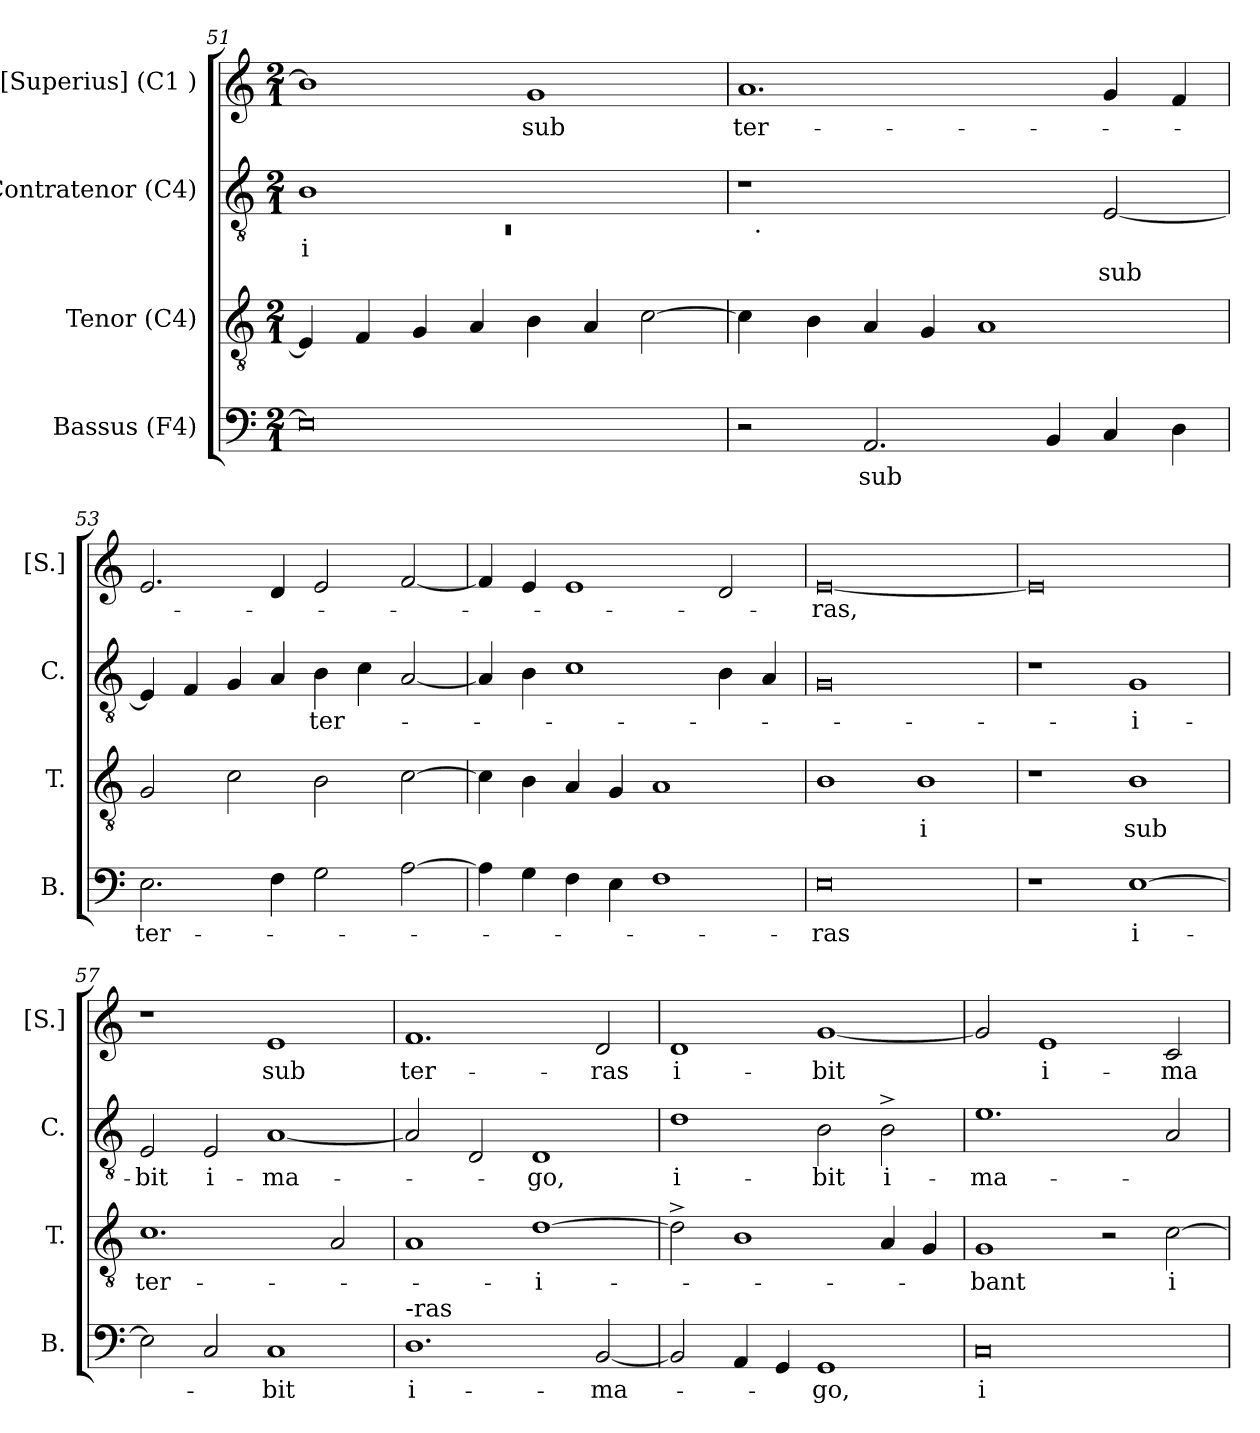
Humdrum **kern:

**kern	**text	**kern	**text	**kern	**text	**text	**kern	**text
*part4	*part4	*part3	*part3	*part2	*part2	*part2	*part1	*part1
*staff4	*staff4	*staff3	*staff3	*staff2	*staff2	*staff2	*staff1	*staff1
*I"Bassus (F4)	*	*I"Tenor (C4)	*	*I"Contratenor (C4)	*	*	*I"[Superius] (C1 )	*
*I'B.	*	*I'T.	*	*I'C.	*	*	*I'[S.]	*
*clefF4	*	*clefGv2	*	*clefGv2	*	*	*clefG2	*
*k[]	*	*k[]	*	*k[]	*	*	*k[]	*
*C:	*	*C:	*	*C:	*	*	*C:	*
*M2/1	*	*M2/1	*	*M2/1	*	*	*M2/1	*
=51	=51	=51	=51	=51	=51	=51	=51	=51
*	*	*	*	*^	*	*	*	*
!	!	!	!	!	!LO:N:vis=1	!LO:LY:b:rj	!	!	!
0E]	.	4E/]	.	1B	0rC	-i	.	1b]	.
.	.	4F/	.	.	.	.	.	.	.
.	.	4G/	.	.	.	.	.	.	.
.	.	4A/	.	.	.	.	.	.	.
!	!	!	!	!	!	!	!	!	!LO:LY:b
.	.	4B\	.	1ryy	.	.	.	1g	sub
.	.	4A/	.	.	.	.	.	.	.
.	.	[>2c\	.	.	.	.	.	.	.
=52	=52	=52	=52	=52	=52	=52	=52	=52	=52
!	!	!	!	!	!	!	!	!	!LO:LY:b
2r	.	4c\]	.	1r	32ryy	.	.	1.a	ter-
!	!	!	!	!	!LO:TX:b:t=.	!	!	!	!
.	.	.	.	.	1ryy	.	.	.	.
.	.	4B\	.	.	.	.	.	.	.
!	!LO:LY:b	!	!	!	!	!	!	!	!
2.AA/	sub	4A/	.	.	.	.	.	.	.
.	.	4G/	.	.	.	.	.	.	.
.	.	1A	.	2ryy	.	.	.	.	.
.	.	.	.	.	2ryy	.	.	.	.
4BB/	.	.	.	.	.	.	.	.	.
!	!	!	!	!	!	!	!LO:LY:b	!	!
4C/	.	.	.	[>2E/	.	.	sub	4g/	.
.	.	.	.	.	4...ryy	.	.	.	.
4D\	.	.	.	.	.	.	.	4f/	.
!!LO:PB:g=z
=53	=53	=53	=53	=53	=53	=53	=53	=53	=53
!	!LO:LY:b	!	!	!	!	!	!	!	!
*	*	*	*	*v	*v	*	*	*	*
2.E\	ter-	2G/	.	4E/]	.	.	2.e/	.
.	.	.	.	4F/	.	.	.	.
.	.	2c\	.	4G/	.	.	.	.
4F\	.	.	.	4A/	.	.	4d/	.
!	!	!	!	!	!LO:LY:b	!	!	!
2G\	.	2B\	.	4B\	ter-	.	2e/	.
.	.	.	.	4c\	.	.	.	.
[>2A\	.	[>2c\	.	[<2A/	.	.	[<2f/	.
=54	=54	=54	=54	=54	=54	=54	=54	=54
4A\]	.	4c\]	.	4A/]	.	.	4f/]	.
4G\	.	4B\	.	4B\	.	.	4e/	.
4F\	.	4A/	.	1c	.	.	1e	.
4E\	.	4G/	.	.	.	.	.	.
1F	.	1A	.	.	.	.	.	.
.	.	.	.	4B\	.	.	2d/	.
.	.	.	.	4A/	.	.	.	.
=55	=55	=55	=55	=55	=55	=55	=55	=55
!	!LO:LY:b	!	!	!	!	!	!	!LO:LY:b
0E	-ras	1B	.	0G	.	.	[<0e	-ras,
!	!	!	!LO:LY:b:rj	!	!	!	!	!
.	.	1B	-i	.	.	.	.	.
=56	=56	=56	=56	=56	=56	=56	=56	=56
1r	.	1r	.	1r	.	.	0e]	.
!	!LO:LY:b:rj	!	!LO:LY:b	!	!LO:LY:b:rj	!	!	!
[>1E	i-	1B	sub	1G	i-	.	.	.
=57	=57	=57	=57	=57	=57	=57	=57	=57
!	!	!	!LO:LY:b	!	!LO:LY:b	!	!	!
2E\]	.	1.c	ter-	2E/	-bit	.	1r	.
!	!	!	!	!	!LO:LY:b	!	!	!
2C/	.	.	.	2E/	i-	.	.	.
!	!LO:LY:b	!	!	!	!LO:LY:b	!	!	!LO:LY:b
1C	-bit	.	.	[<1A	-ma-	.	1e	sub
.	.	2A/	.	.	.	.	.	.
!!LO:LB:g=z
=58	=58	=58	=58	=58	=58	=58	=58	=58
!LO:TX:a:t=-ras	!	!	!	!	!	!	!	!
!	!LO:LY:b:rj	!	!	!	!	!	!	!LO:LY:b
1.D	i-	1A	.	2A/]	.	.	1.f	ter-
.	.	.	.	2D/	.	.	.	.
!	!	!	!LO:LY:b:rj	!	!LO:LY:b	!	!	!
.	.	[>1d	-i-	1D	-go,	.	.	.
!	!LO:LY:b	!	!	!	!	!	!	!LO:LY:b
[<2BB/	-ma-	.	.	.	.	.	2d/	-ras
=59	=59	=59	=59	=59	=59	=59	=59	=59
!	!	!	!	!	!LO:LY:b:rj	!	!	!LO:LY:b:rj
2BB/]	.	2d^>\]	.	1d	i-	.	1d	i-
4AA/	.	1B	.	.	.	.	.	.
4GG/	.	.	.	.	.	.	.	.
!	!LO:LY:b	!	!	!	!LO:LY:b	!	!	!LO:LY:b
1GG	-go,	.	.	2B\	-bit	.	[<1g	-bit
!	!	!	!	!	!LO:LY:b	!	!	!
.	.	4A/	.	2B^>\	i-	.	.	.
.	.	4G/	.	.	.	.	.	.
=60	=60	=60	=60	=60	=60	=60	=60	=60
!	!LO:LY:b:rj	!	!LO:LY:b	!	!LO:LY:b	!	!	!
0C	i-	1G	-bant	1.e	-ma-	.	2g/]	.
!	!	!	!	!	!	!	!	!LO:LY:b:rj
.	.	.	.	.	.	.	1e	i-
.	.	2r	.	.	.	.	.	.
!	!	!	!LO:LY:b:rj	!	!	!	!	!LO:LY:b
.	.	[>2c\	i-	2A/	.	.	2c/	-ma-
=	=	=	=	=	=	=	=	=
*-	*-	*-	*-	*-	*-	*-	*-	*-
